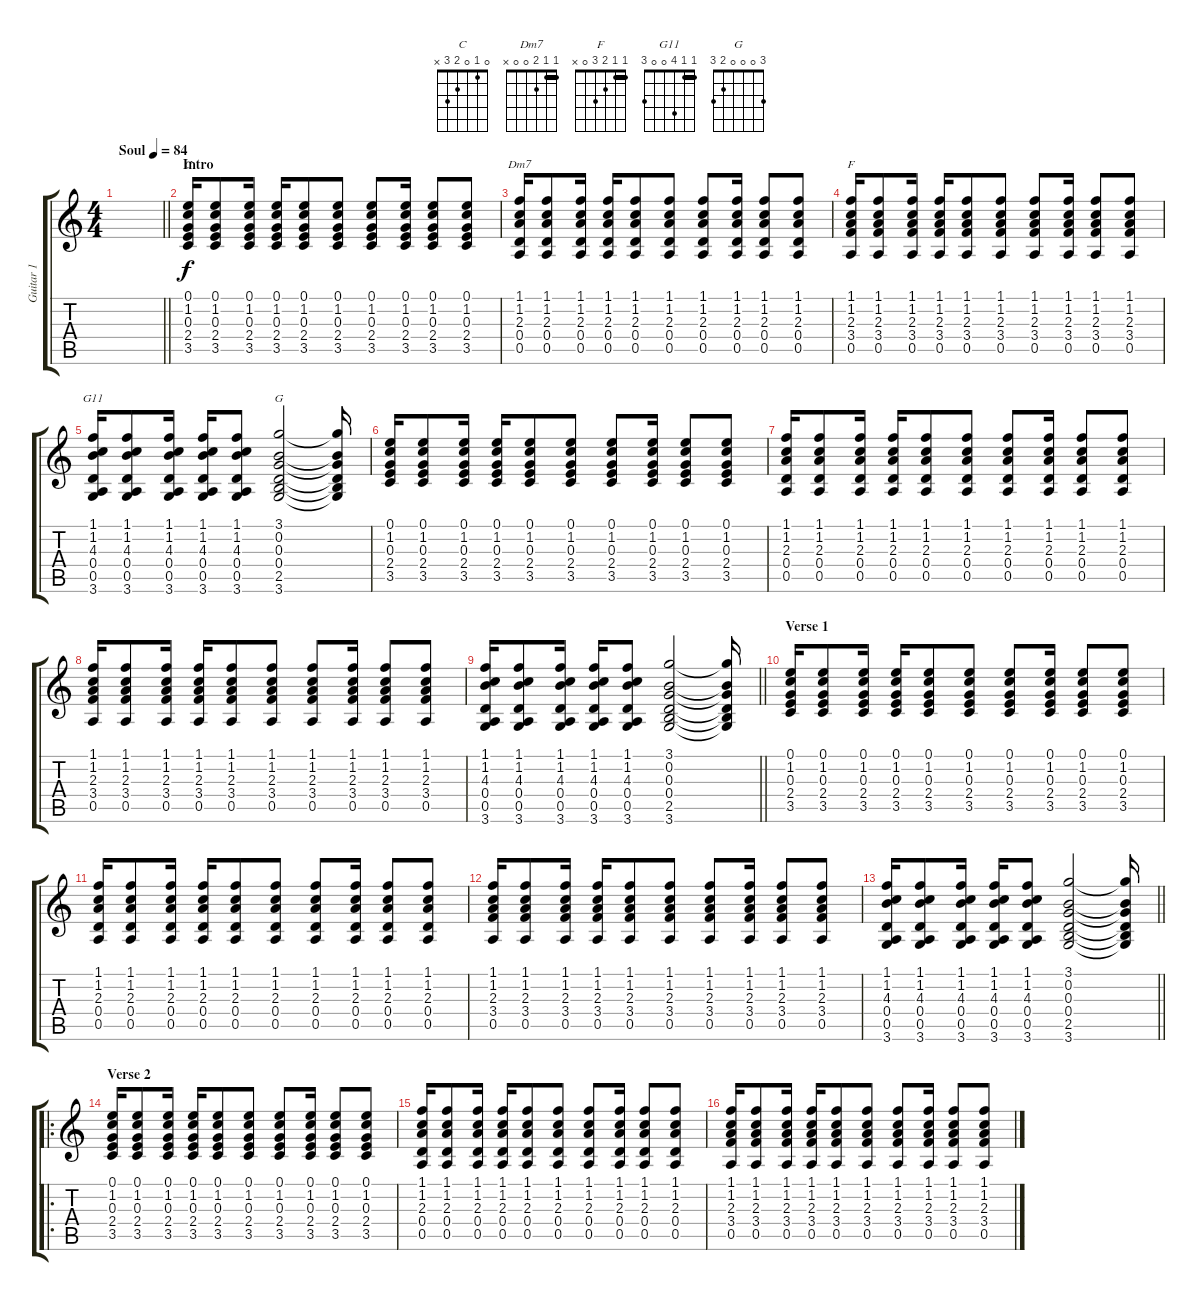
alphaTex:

\track ("Guitar 1" "Guitar 1") {instrument acousticguitarsteel}
\staff {score tabs}
\tuning (E4 B3 G3 D3 A2 E2) {hide}
\chord ("C" 0 1 0 2 3 x)
\chord ("Dm7" 1 1 2 0 0 x) {barre 1}
\chord ("F" 1 1 2 3 0 x) {barre 1}
\chord ("G11" 1 1 4 0 0 3) {barre 1}
\chord ("G" 3 0 0 0 2 3)
\ts (4 4)
\tempo (84 "Soul")
\clef g2
\barLineRight lightlight
\ks c
|
\section ("" "Intro")
(0.1 1.2 0.3 2.4 3.5).16{ch "C"} (0.1 1.2 0.3 2.4 3.5).8 (0.1 1.2 0.3 2.4 3.5).16 (0.1 1.2 0.3 2.4 3.5).16 (0.1 1.2 0.3 2.4 3.5).8 (0.1 1.2 0.3 2.4 3.5).8 (0.1 1.2 0.3 2.4 3.5).8 (0.1 1.2 0.3 2.4 3.5).16 (0.1 1.2 0.3 2.4 3.5).8 (0.1 1.2 0.3 2.4 3.5).8 |
(1.1 1.2 2.3 0.4 0.5).16{ch "Dm7"} (1.1 1.2 2.3 0.4 0.5).8 (1.1 1.2 2.3 0.4 0.5).16 (1.1 1.2 2.3 0.4 0.5).16 (1.1 1.2 2.3 0.4 0.5).8 (1.1 1.2 2.3 0.4 0.5).8 (1.1 1.2 2.3 0.4 0.5).8 (1.1 1.2 2.3 0.4 0.5).16 (1.1 1.2 2.3 0.4 0.5).8 (1.1 1.2 2.3 0.4 0.5).8 |
(1.1 1.2 2.3 3.4 0.5).16{ch "F"} (1.1 1.2 2.3 3.4 0.5).8 (1.1 1.2 2.3 3.4 0.5).16 (1.1 1.2 2.3 3.4 0.5).16 (1.1 1.2 2.3 3.4 0.5).8 (1.1 1.2 2.3 3.4 0.5).8 (1.1 1.2 2.3 3.4 0.5).8 (1.1 1.2 2.3 3.4 0.5).16 (1.1 1.2 2.3 3.4 0.5).8 (1.1 1.2 2.3 3.4 0.5).8 |
(1.1 1.2 4.3 0.4 0.5 3.6).16{ch "G11"} (1.1 1.2 4.3 0.4 0.5 3.6).8 (1.1 1.2 4.3 0.4 0.5 3.6).16 (1.1 1.2 4.3 0.4 0.5 3.6).16 (1.1 1.2 4.3 0.4 0.5 3.6).8 (3.1 0.2 0.3 0.4 2.5 3.6).2{ch "G"} (3.1{t} 0.2{t} 0.3{t} 0.4{t} 2.5{t} 3.6{t}).16 |
(0.1 1.2 0.3 2.4 3.5).16 (0.1 1.2 0.3 2.4 3.5).8 (0.1 1.2 0.3 2.4 3.5).16 (0.1 1.2 0.3 2.4 3.5).16 (0.1 1.2 0.3 2.4 3.5).8 (0.1 1.2 0.3 2.4 3.5).8 (0.1 1.2 0.3 2.4 3.5).8 (0.1 1.2 0.3 2.4 3.5).16 (0.1 1.2 0.3 2.4 3.5).8 (0.1 1.2 0.3 2.4 3.5).8 |
(1.1 1.2 2.3 0.4 0.5).16 (1.1 1.2 2.3 0.4 0.5).8 (1.1 1.2 2.3 0.4 0.5).16 (1.1 1.2 2.3 0.4 0.5).16 (1.1 1.2 2.3 0.4 0.5).8 (1.1 1.2 2.3 0.4 0.5).8 (1.1 1.2 2.3 0.4 0.5).8 (1.1 1.2 2.3 0.4 0.5).16 (1.1 1.2 2.3 0.4 0.5).8 (1.1 1.2 2.3 0.4 0.5).8 |
(1.1 1.2 2.3 3.4 0.5).16 (1.1 1.2 2.3 3.4 0.5).8 (1.1 1.2 2.3 3.4 0.5).16 (1.1 1.2 2.3 3.4 0.5).16 (1.1 1.2 2.3 3.4 0.5).8 (1.1 1.2 2.3 3.4 0.5).8 (1.1 1.2 2.3 3.4 0.5).8 (1.1 1.2 2.3 3.4 0.5).16 (1.1 1.2 2.3 3.4 0.5).8 (1.1 1.2 2.3 3.4 0.5).8 |
\barLineRight lightlight
(1.1 1.2 4.3 0.4 0.5 3.6).16 (1.1 1.2 4.3 0.4 0.5 3.6).8 (1.1 1.2 4.3 0.4 0.5 3.6).16 (1.1 1.2 4.3 0.4 0.5 3.6).16 (1.1 1.2 4.3 0.4 0.5 3.6).8 (3.1 0.2 0.3 0.4 2.5 3.6).2 (3.1{t} 0.2{t} 0.3{t} 0.4{t} 2.5{t} 3.6{t}).16 |
\section ("" "Verse 1")
(0.1 1.2 0.3 2.4 3.5).16 (0.1 1.2 0.3 2.4 3.5).8 (0.1 1.2 0.3 2.4 3.5).16 (0.1 1.2 0.3 2.4 3.5).16 (0.1 1.2 0.3 2.4 3.5).8 (0.1 1.2 0.3 2.4 3.5).8 (0.1 1.2 0.3 2.4 3.5).8 (0.1 1.2 0.3 2.4 3.5).16 (0.1 1.2 0.3 2.4 3.5).8 (0.1 1.2 0.3 2.4 3.5).8 |
(1.1 1.2 2.3 0.4 0.5).16 (1.1 1.2 2.3 0.4 0.5).8 (1.1 1.2 2.3 0.4 0.5).16 (1.1 1.2 2.3 0.4 0.5).16 (1.1 1.2 2.3 0.4 0.5).8 (1.1 1.2 2.3 0.4 0.5).8 (1.1 1.2 2.3 0.4 0.5).8 (1.1 1.2 2.3 0.4 0.5).16 (1.1 1.2 2.3 0.4 0.5).8 (1.1 1.2 2.3 0.4 0.5).8 |
(1.1 1.2 2.3 3.4 0.5).16 (1.1 1.2 2.3 3.4 0.5).8 (1.1 1.2 2.3 3.4 0.5).16 (1.1 1.2 2.3 3.4 0.5).16 (1.1 1.2 2.3 3.4 0.5).8 (1.1 1.2 2.3 3.4 0.5).8 (1.1 1.2 2.3 3.4 0.5).8 (1.1 1.2 2.3 3.4 0.5).16 (1.1 1.2 2.3 3.4 0.5).8 (1.1 1.2 2.3 3.4 0.5).8 |
\barLineRight lightlight
(1.1 1.2 4.3 0.4 0.5 3.6).16 (1.1 1.2 4.3 0.4 0.5 3.6).8 (1.1 1.2 4.3 0.4 0.5 3.6).16 (1.1 1.2 4.3 0.4 0.5 3.6).16 (1.1 1.2 4.3 0.4 0.5 3.6).8 (3.1 0.2 0.3 0.4 2.5 3.6).2 (3.1{t} 0.2{t} 0.3{t} 0.4{t} 2.5{t} 3.6{t}).16 |
\ro
\section ("" "Verse 2")
(0.1 1.2 0.3 2.4 3.5).16 (0.1 1.2 0.3 2.4 3.5).8 (0.1 1.2 0.3 2.4 3.5).16 (0.1 1.2 0.3 2.4 3.5).16 (0.1 1.2 0.3 2.4 3.5).8 (0.1 1.2 0.3 2.4 3.5).8 (0.1 1.2 0.3 2.4 3.5).8 (0.1 1.2 0.3 2.4 3.5).16 (0.1 1.2 0.3 2.4 3.5).8 (0.1 1.2 0.3 2.4 3.5).8 |
(1.1 1.2 2.3 0.4 0.5).16 (1.1 1.2 2.3 0.4 0.5).8 (1.1 1.2 2.3 0.4 0.5).16 (1.1 1.2 2.3 0.4 0.5).16 (1.1 1.2 2.3 0.4 0.5).8 (1.1 1.2 2.3 0.4 0.5).8 (1.1 1.2 2.3 0.4 0.5).8 (1.1 1.2 2.3 0.4 0.5).16 (1.1 1.2 2.3 0.4 0.5).8 (1.1 1.2 2.3 0.4 0.5).8 |
(1.1 1.2 2.3 3.4 0.5).16 (1.1 1.2 2.3 3.4 0.5).8 (1.1 1.2 2.3 3.4 0.5).16 (1.1 1.2 2.3 3.4 0.5).16 (1.1 1.2 2.3 3.4 0.5).8 (1.1 1.2 2.3 3.4 0.5).8 (1.1 1.2 2.3 3.4 0.5).8 (1.1 1.2 2.3 3.4 0.5).16 (1.1 1.2 2.3 3.4 0.5).8 (1.1 1.2 2.3 3.4 0.5).8
